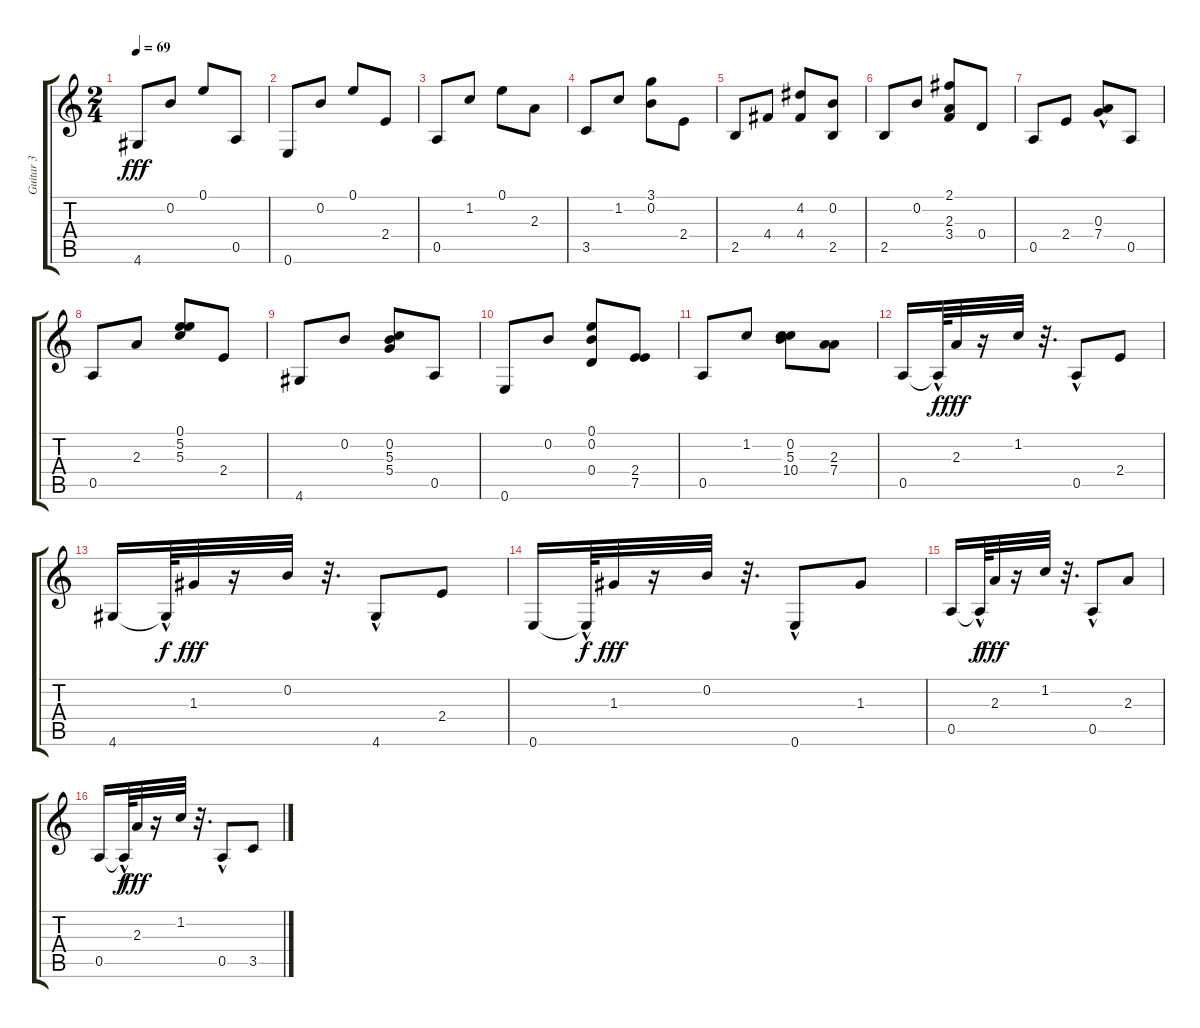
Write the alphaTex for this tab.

\track ("Guitar 3" "Guitar 3") {instrument acousticguitarnylon}
\staff {score tabs}
\tuning (E4 B3 G3 D3 A2 E2) {hide}
\ts (2 4)
\tempo 69
\clef g2
\ks c
4.6.8{dy fff volume 9} 0.2.8{volume 9} 0.1.8{volume 9} 0.5.8{volume 9} |
0.6.8{volume 9} 0.2.8{volume 9} 0.1.8{volume 9} 2.4.8{volume 9} |
0.5.8{volume 9} 1.2.8{volume 9} 0.1.8{volume 9} 2.3.8{volume 10} |
3.5.8{volume 10} 1.2.8 (3.1 0.2).8 2.4.8 |
2.5.8 4.4.8 (4.2 4.4).8 (0.2 2.5).8 |
2.5.8 0.2.8 (2.1 2.3 3.4).8 0.4.8 |
0.5.8 2.4.8 (0.3 7.4{hac}).8 0.5.8 |
0.5.8 2.3.8 (0.1 5.2 5.3).8 2.4.8 |
4.6.8 0.2.8 (0.2 5.3 5.4).8 0.5.8 |
0.6.8 0.2.8 (0.1 0.2 0.4).8 (2.4 7.5).8 |
0.5.8 1.2.8 (0.2 5.3 10.4).8 (2.3 7.4).8 |
0.5.16 0.5{hac t}.64{dy f} 2.3.32{dy fff} r.16 1.2.32 r.32{d} 0.5{hac}.8 2.4.8 |
4.6.16 4.6{hac t}.64{dy f} 1.3.32{dy fff} r.16 0.2.32 r.32{d} 4.6{hac}.8 2.4.8 |
0.6.16 0.6{hac t}.64{dy f} 1.3.32{dy fff} r.16 0.2.32 r.32{d} 0.6{hac}.8 1.3.8 |
0.5.16 0.5{hac t}.64{dy f} 2.3.32{dy fff} r.16 1.2.32 r.32{d} 0.5{hac}.8 2.3.8 |
0.5.16 0.5{hac t}.64{dy f} 2.3.32{dy fff} r.16 1.2.32 r.32{d} 0.5{hac}.8 3.5.8
